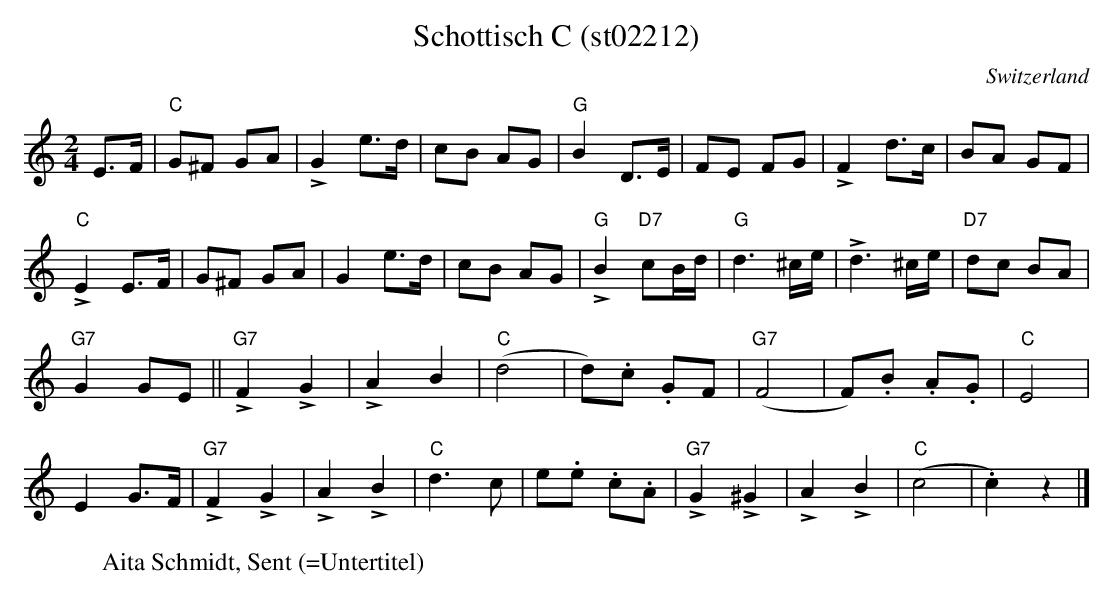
X:1
T:Schottisch C (st02212)
O:Switzerland
M:2/4
L:1/8
K:C major
E>F | "C"G^F GA | !>!G2 e>d | cB AG | "G"B2 D>E | FE FG | !>!F2 d>c | BA GF |
!>!"C"E2 E>F | G^F GA | G2 e>d | cB AG | !>!"G"B2 "D7"cB/d/ | "G"d3 ^c/e/ | !>!d3 ^c/e/ | "D7"dc BA |
"G7"G2GE || !>!"G7"F2 !>!G2 | !>!A2B2 | ("C"d4 | d).c .GF | ("G7"F4 | F).B .A.G | "C"E4 |
E2 G>F | !>!"G7"F2 !>!G2 | !>!A2!>!B2 | "C"d3c | e.e .c.A | !>!"G7"G2 !>!^G2 | !>!A2!>!B2 | ("C"c4 | .c2)z2 |]
W: Aita Schmidt, Sent (=Untertitel)
